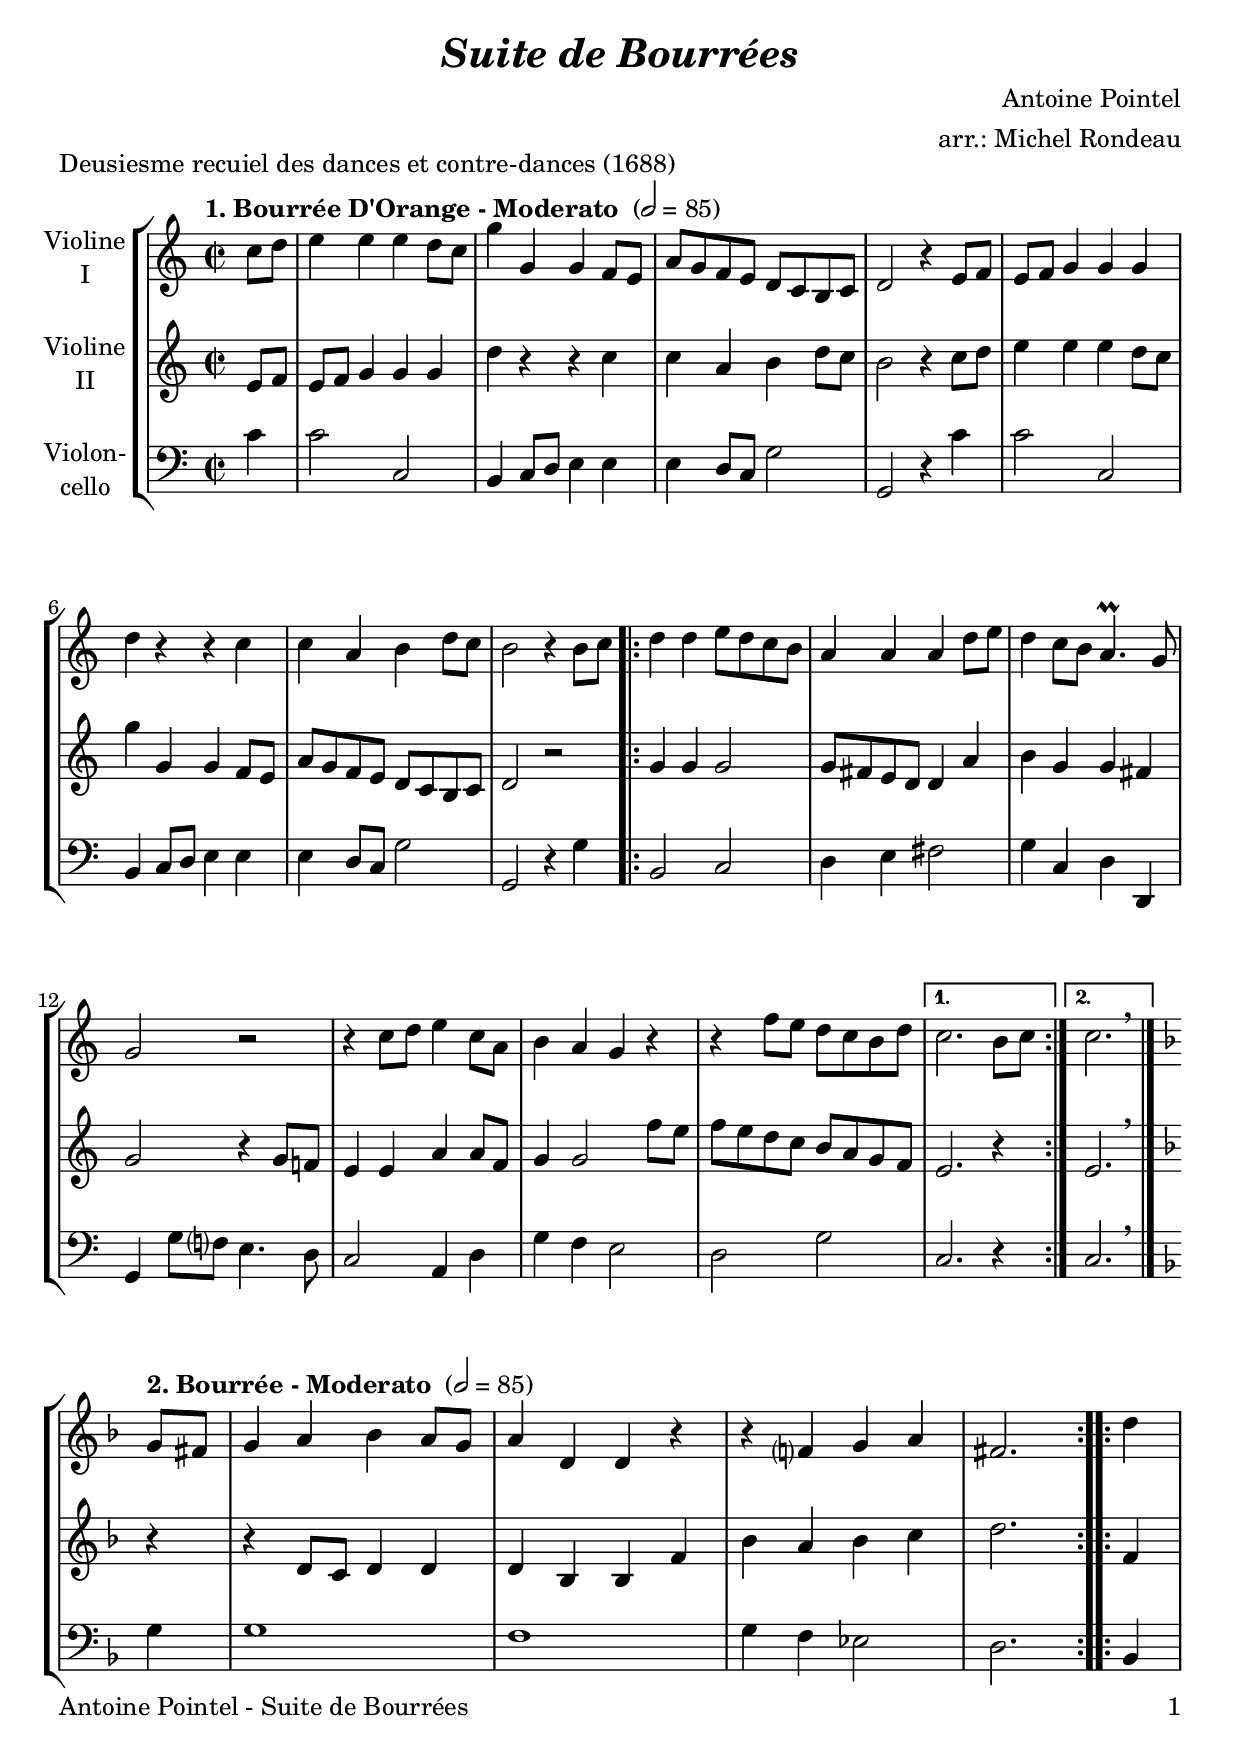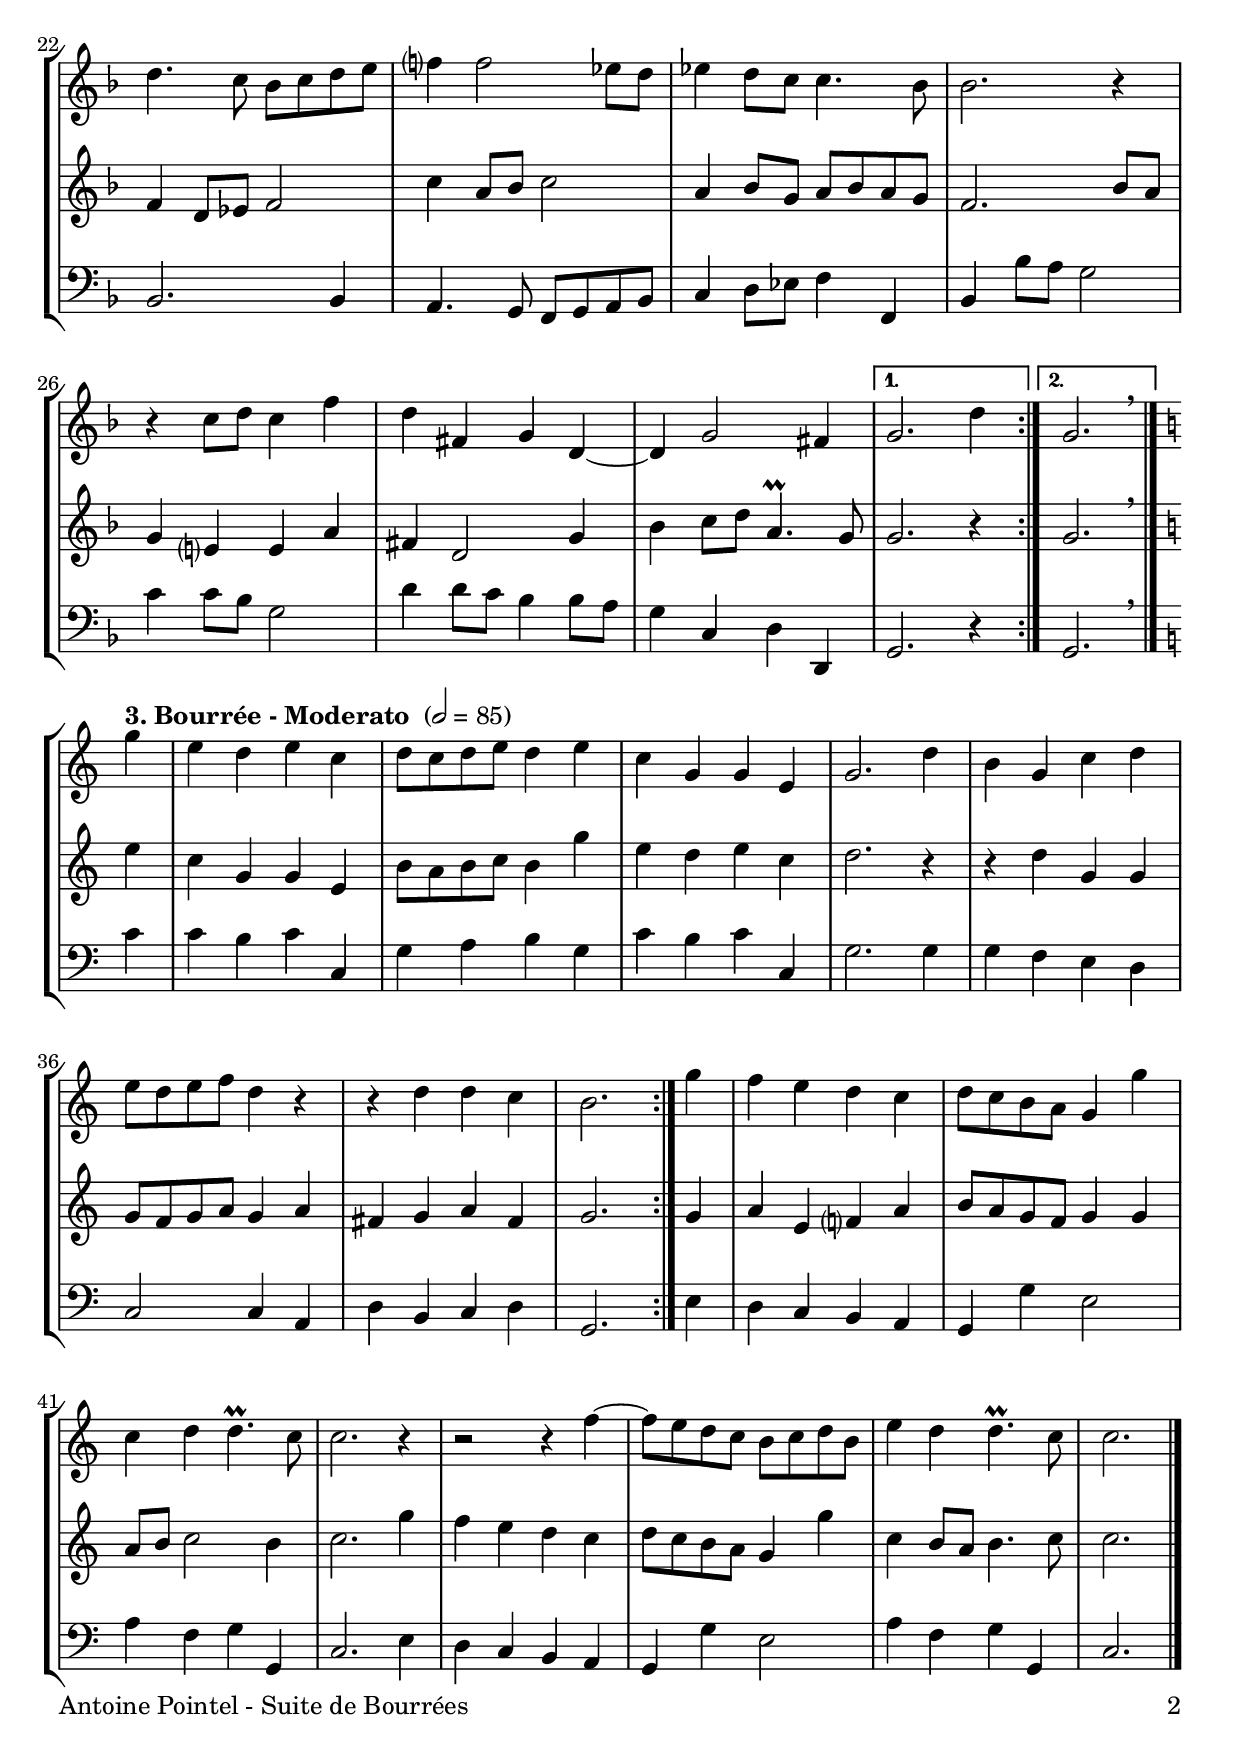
\version "2.20.2"
\include "deutsch.ly"
  
#(set-global-staff-size 22)

\header {
  title     = \markup \bold \italic "Suite de Bourrées"
  composer  = "Antoine Pointel"
  arranger  = "arr.: Michel Rondeau"
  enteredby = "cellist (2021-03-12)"
  piece     = "Deusiesme recuiel des dances et contre-dances (1688)"
}

voiceconsts = {
  \key c \major
  \time 2/2
  \clef "treble"
% \numericTimeSignature
  % Set default beaming for all staves
%  \set Timing.beamExceptions = #'()
%  \set Timing.baseMoment     = #(ly:make-moment 1 4)
%  \set Timing.beatStructure  = #'(1 1 1)
}

introa = {        \tempo "1. Bourrée D'Orange - Moderato " 2=85 }
introb = { \break \tempo "2. Bourrée - Moderato " 2=85 \key f \major }
introc = { \break \tempo "3. Bourrée - Moderato " 2=85 \key c \major }

mivl = "violin"
miba = "cello"

va = \relative c'' {
  \voiceconsts

  \introa
  \partial 4 c8 d
  e4 e e d8 c
  g'4 g, g f8 e
  a g f e d c h c
  d2 r4 e8 f
  e f g4 g g

  d' r r c
  c a h d8 c
  h2 r4 h8 c
  \repeat volta 2 {
    d4 d e8 d c h
    a4 a a d8 e
    d4 c8 h a4.\prall g8

    g2 r
    r4 c8 d e4 c8 a
    h4 a g r
    r f'8 e d c h d
  }
  \alternative {
    { c2. h8 c }
    { c2. \breathe }
  } \bar "|."

  \introb
  \repeat volta 2 {
    g8 fis
    g4 a b a8 g
    a4 d, d r
    r f? g a
    fis2.
  }  
  \repeat volta 2 {
    d'4
    d4. c8 b c d e

    f?4 f2 es8 d
    es4 d8 c c4. b8
    b2. r4
    r c8 d c4 f
    d fis, g d~

    d g2 fis4
  }  
  \alternative {
    { g2. d'4 }
    { g,2. \breathe }
  } \bar "|."

  \introc
  \repeat volta 2 {
    g'4
    e d e c
    d8 c d e d4 e
    c g g e

    g2. d'4
    h g c d
    e8 d e f d4 r
    r d d c
    h2.
  }
  g'4
  f e d c
  d8 c h a g4 g'

  c, d d4.\prall c8
  c2. r4
  r2 r4 f~
  f8 e d c h c d h
  e4 d d4.\prall c8
  c2. \bar "|."
}

vb = \relative c' {
  \voiceconsts

  \introa
  \partial 4 e8 f
  e f g4 g g
  d' r r c
  c a h d8 c
  h2 r4 c8 d
  e4 e e d8 c

  g'4 g, g f8 e
  a g f e d c h c
  d2 r
  
  \repeat volta 2 {
    g4 g g2
    g8 fis e d d4 a'
    h g g fis

    g2 r4 g8 f!
    e4 e a a8 f
    g4 g2 f'8 e
    f e d c h a g f
  }
  \alternative {
    { e2. r4 }
    { e2. \breathe }
  } \bar "|."

  \introb
  \repeat volta 2 {
    r4
    r d8 c d4 d
    d b b f'
    b a b c
    d2.
  }  
  \repeat volta 2 {
    f,4
    f d8 es f2

    c'4 a8 b c2
    a4 b8 g a b a g
    f2. b8 a
    g4 e? e a
    fis d2 g4

    b c8 d a4.\prall g8
  }  
  \alternative {
    { g2. r4 }
    { g2. \breathe }
  } \bar "|."

  \introc
  \repeat volta 2 {
    e'4
    c g g e
    h'8 a h c h4 g'
    e d e c

    d2. r4
    r d g, g
    g8 f g a g4 a
    fis g a fis
    g2.
  }
  g4
  a e f? a
  h8 a g f g4 g

  a8 h c2 h4
  c2. g'4
  f e d c
  d8 c h a g4 g'
  c, h8 a h4. c8
  c2. \bar "|."
}

vc = \relative c' {
  \voiceconsts
  \clef "bass"
  
  \introa
  \partial 4 c4
  c2 c,
  h4 c8 d e4 e
  e d8 c g'2
  g, r4 c'
  c2 c,

  h4 c8 d e4 e
  e d8 c g'2
  g, r4 g'
  \repeat volta 2 {
    h,2 c
    d4 e fis2
    g4 c, d d,

    g g'8 f? e4. d8
    c2 a4 d
    g f e2
    d g
  }
  \alternative {
    { c,2. r4 }
    { c2. \breathe }
  }

  \introb
  \repeat volta 2 {
    g'4
    g1
    f
    g4 f es2
    d2.
  }  
  \repeat volta 2 {
    b4
    b2. b4

    a4. g8 f g a b
    c4 d8 es f4 f,
    b b'8 a g2
    c4 c8 b g2
    d'4 d8 c b4 b8 a

    g4 c, d d,
  }  
  \alternative {
    { g2. r4 }
    { g2. \breathe }
  } \bar "|."

  \introc
  \repeat volta 2 {
    c'4
    c h c c,
    g' a h g
    c h c c,

    g'2. g4
    g f e d
    c2 c4 a
    d h c d
    g,2.
  }
  e'4
  d c h a
  g g' e2

  a4 f g g,
  c2. e4
  d c h a
  g g' e2
  a4 f g g,
  c2. \bar "|."
}


music = \new StaffGroup <<
      \new Staff {
	\set Staff.midiInstrument = \mivl
	\set Staff.instrumentName = \markup \center-column { "Violine" "I" }
	\transpose c c { \va }
      }
      
      \new Staff {
	\set Staff.midiInstrument = \mivl
	\set Staff.instrumentName = \markup \center-column { "Violine" "II" }
	\transpose c c { \vb }
      }
      
      \new Staff {
	\set Staff.midiInstrument = \miba
	\set Staff.instrumentName = \markup \center-column { "Violon-" "cello" }
	\transpose c c { \vc }
      }
>>

\book {
   \paper {
    print-page-number = ##t
    print-first-page-number = ##t
    ragged-last-bottom = ##f
    oddHeaderMarkup = \markup \null
    evenHeaderMarkup = \markup \null
    oddFooterMarkup = \markup {
      \fill-line {
        \on-the-fly #print-page-number-check-first
        "Antoine Pointel - Suite de Bourrées" \fromproperty #'page:page-number-string
      }
    }
    evenFooterMarkup = \oddFooterMarkup
  } \score {
    \music
    \layout {}
  }

  \score {
    \unfoldRepeats \music

    \midi {
      \context {
        \Score
      }
    }
  }
}